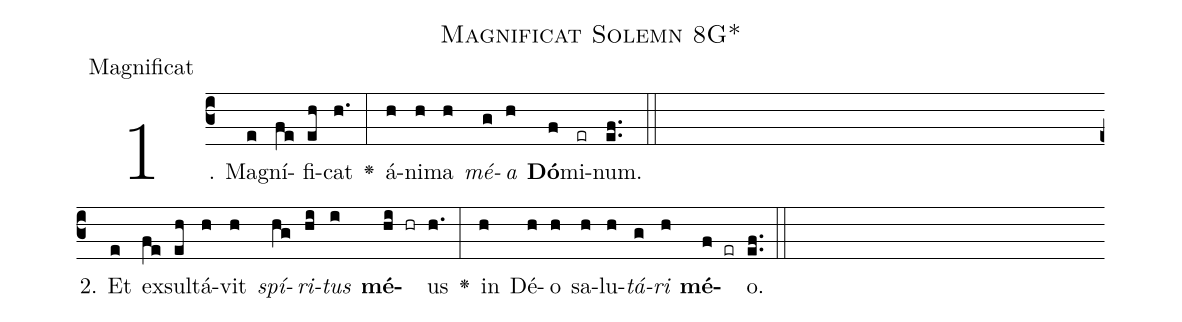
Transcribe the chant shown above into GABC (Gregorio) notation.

name: Magnificat Solemn 8G*;
office-part: Magnificat;
def-m1:\pagebreak[2];
%%
% The syntax in this part is called gabc. Please refer to http://home.gna.org/gregorio/gabc/#basis

(c3)1. Ma(e)gní(fe)fi(eh)cat(h.) <v>\greheightstar</v>(:) á(h)ni(h)ma(h) <i>mé</i>(g)<i>a</i>(h) <b>Dó</b>(f)mi(er)num.(ef..) (::Z[em1])
2. Et(e) ex(fe)sul(eh)tá(h)vit(h) <i>spí</i>(hg)<i>ri</i>(hi)<i>tus</i>(i) <b>mé</b>(hi hr)us(h.) <v>\greheightstar</v>(:) in(h) Dé(h)o(h) sa(h)lu(h)<i>tá</i>(g)<i>ri</i>(h) <b>mé</b>(f er)o.(ef..) (::)

%E(h) u(h) o(g) u(h) a(f) e.(ef..) (::)

%Mediant of 1 accent with 3 preperatory syllables
%Termination of 1 accent with 2 preperatory syllables
